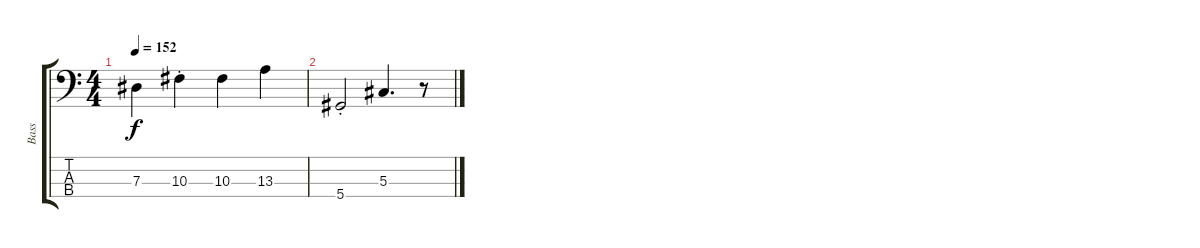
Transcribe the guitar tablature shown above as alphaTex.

\track ("Bass" "Bass") {instrument electricbasspick}
\staff {score tabs}
\tuning (Gb2 Db2 Ab1 Eb1) {hide}
\ts (4 4)
\tempo 152
\clef f4
\ks c
7.3.4{dy f} 10.3{st}.4 10.3.4 13.3.4 |
5.4{st}.2 5.3.4{d} r.8
